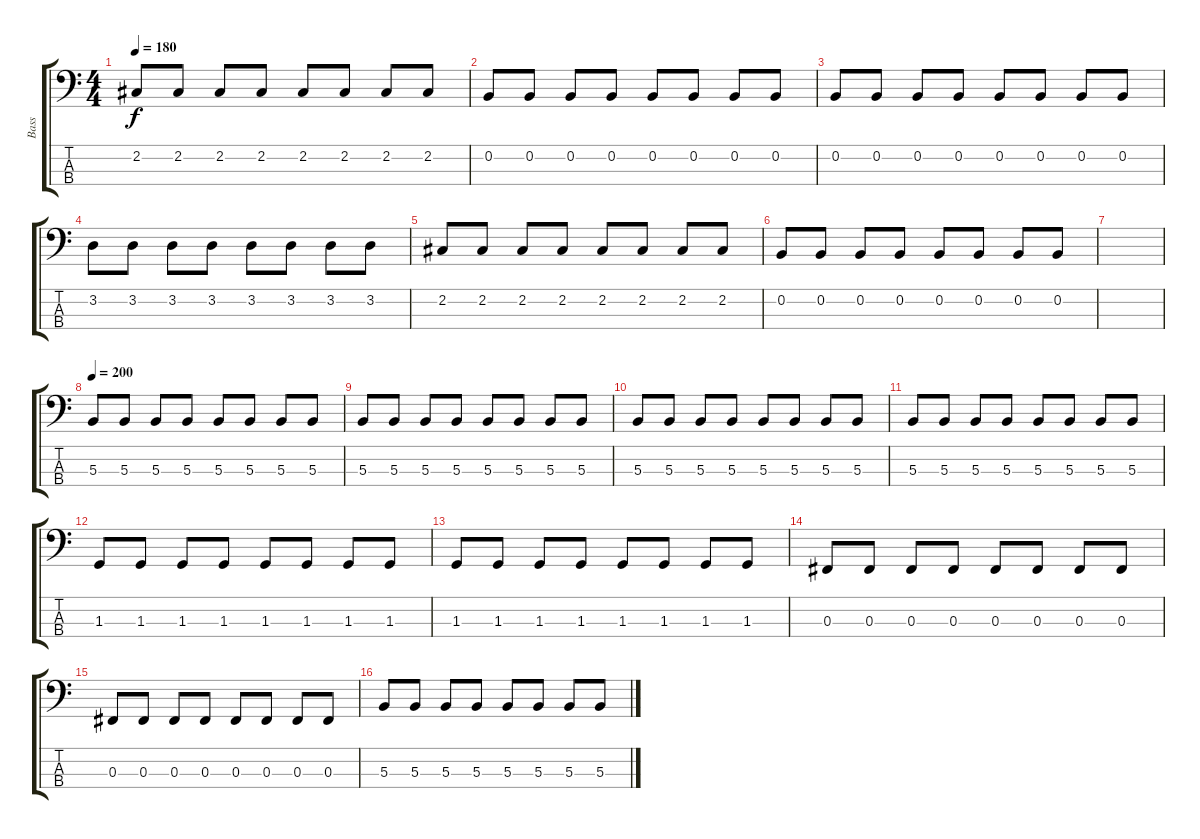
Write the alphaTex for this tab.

\track ("Bass" "Bass") {instrument electricbassfinger}
\staff {score tabs}
\tuning (E2 B1 Gb1 B0) {hide}
\ts (4 4)
\tempo 180
\clef f4
\ks c
2.2.8{dy f} 2.2.8 2.2.8 2.2.8 2.2.8 2.2.8 2.2.8 2.2.8 |
0.2.8 0.2.8 0.2.8 0.2.8 0.2.8 0.2.8 0.2.8 0.2.8 |
0.2.8 0.2.8 0.2.8 0.2.8 0.2.8 0.2.8 0.2.8 0.2.8 |
3.2.8 3.2.8 3.2.8 3.2.8 3.2.8 3.2.8 3.2.8 3.2.8 |
2.2.8 2.2.8 2.2.8 2.2.8 2.2.8 2.2.8 2.2.8 2.2.8 |
0.2.8 0.2.8 0.2.8 0.2.8 0.2.8 0.2.8 0.2.8 0.2.8 |
|
\tempo 200
5.3.8 5.3.8 5.3.8 5.3.8 5.3.8 5.3.8 5.3.8 5.3.8 |
5.3.8 5.3.8 5.3.8 5.3.8 5.3.8 5.3.8 5.3.8 5.3.8 |
5.3.8 5.3.8 5.3.8 5.3.8 5.3.8 5.3.8 5.3.8 5.3.8 |
5.3.8 5.3.8 5.3.8 5.3.8 5.3.8 5.3.8 5.3.8 5.3.8 |
1.3.8 1.3.8 1.3.8 1.3.8 1.3.8 1.3.8 1.3.8 1.3.8 |
1.3.8 1.3.8 1.3.8 1.3.8 1.3.8 1.3.8 1.3.8 1.3.8 |
0.3.8 0.3.8 0.3.8 0.3.8 0.3.8 0.3.8 0.3.8 0.3.8 |
0.3.8 0.3.8 0.3.8 0.3.8 0.3.8 0.3.8 0.3.8 0.3.8 |
5.3.8 5.3.8 5.3.8 5.3.8 5.3.8 5.3.8 5.3.8 5.3.8
